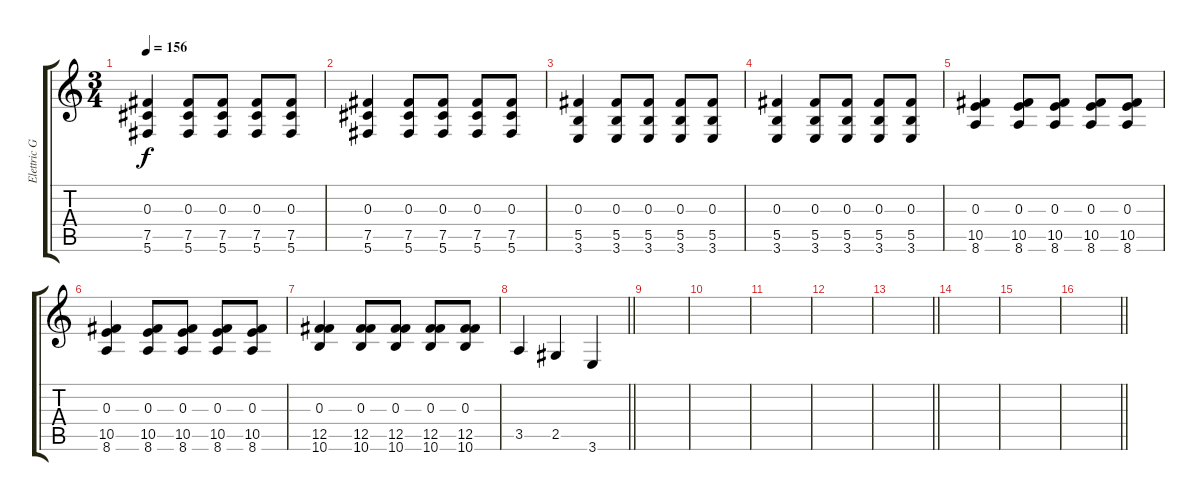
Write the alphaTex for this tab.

\track ("Elettric Guitar" "Elettric G") {instrument distortionguitar}
\staff {score tabs}
\tuning (Db4 Ab3 Gb3 Db3 Gb2 Db2) {hide}
\ts (3 4)
\tempo 156
\clef g2
\ks c
(0.3 7.5 5.6).4{dy f} (0.3 7.5 5.6).8 (0.3 7.5 5.6).8 (0.3 7.5 5.6).8 (0.3 7.5 5.6).8 |
(0.3 7.5 5.6).4 (0.3 7.5 5.6).8 (0.3 7.5 5.6).8 (0.3 7.5 5.6).8 (0.3 7.5 5.6).8 |
(0.3 5.5 3.6).4 (0.3 5.5 3.6).8 (0.3 5.5 3.6).8 (0.3 5.5 3.6).8 (0.3 5.5 3.6).8 |
(0.3 5.5 3.6).4 (0.3 5.5 3.6).8 (0.3 5.5 3.6).8 (0.3 5.5 3.6).8 (0.3 5.5 3.6).8 |
(0.3 10.5 8.6).4 (0.3 10.5 8.6).8 (0.3 10.5 8.6).8 (0.3 10.5 8.6).8 (0.3 10.5 8.6).8 |
(0.3 10.5 8.6).4 (0.3 10.5 8.6).8 (0.3 10.5 8.6).8 (0.3 10.5 8.6).8 (0.3 10.5 8.6).8 |
(0.3 12.5 10.6).4 (0.3 12.5 10.6).8 (0.3 12.5 10.6).8 (0.3 12.5 10.6).8 (0.3 12.5 10.6).8 |
\barLineRight lightlight
3.5.4 2.5.4 3.6.4 |
\section ("" "")
|
|
|
|
\barLineRight lightlight
|
|
|
\barLineRight lightlight
